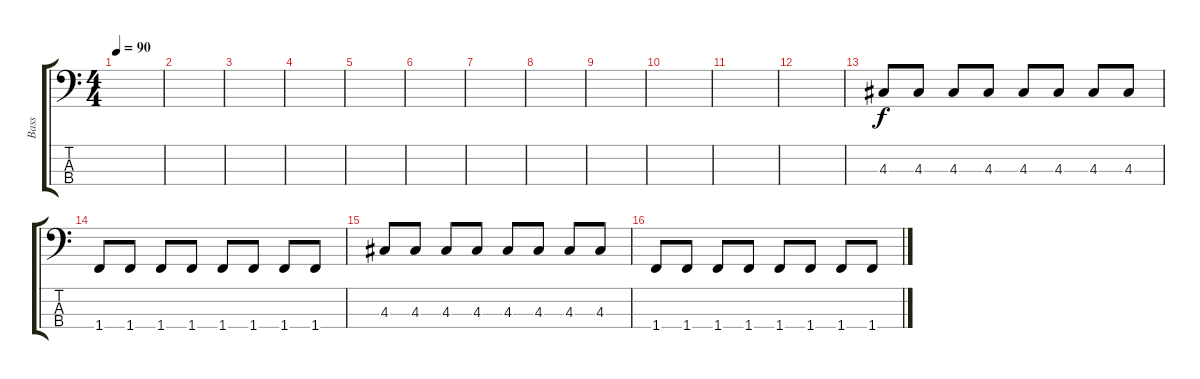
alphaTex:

\track ("Bass" "Bass") {instrument electricbassfinger}
\staff {score tabs}
\tuning (G2 D2 A1 E1) {hide}
\ts (4 4)
\tempo 90
\clef f4
\ks c
|
|
|
|
|
|
|
|
|
|
|
|
4.3.8 4.3.8 4.3.8 4.3.8 4.3.8 4.3.8 4.3.8 4.3.8 |
1.4.8 1.4.8 1.4.8 1.4.8 1.4.8 1.4.8 1.4.8 1.4.8 |
4.3.8 4.3.8 4.3.8 4.3.8 4.3.8 4.3.8 4.3.8 4.3.8 |
1.4.8 1.4.8 1.4.8 1.4.8 1.4.8 1.4.8 1.4.8 1.4.8
